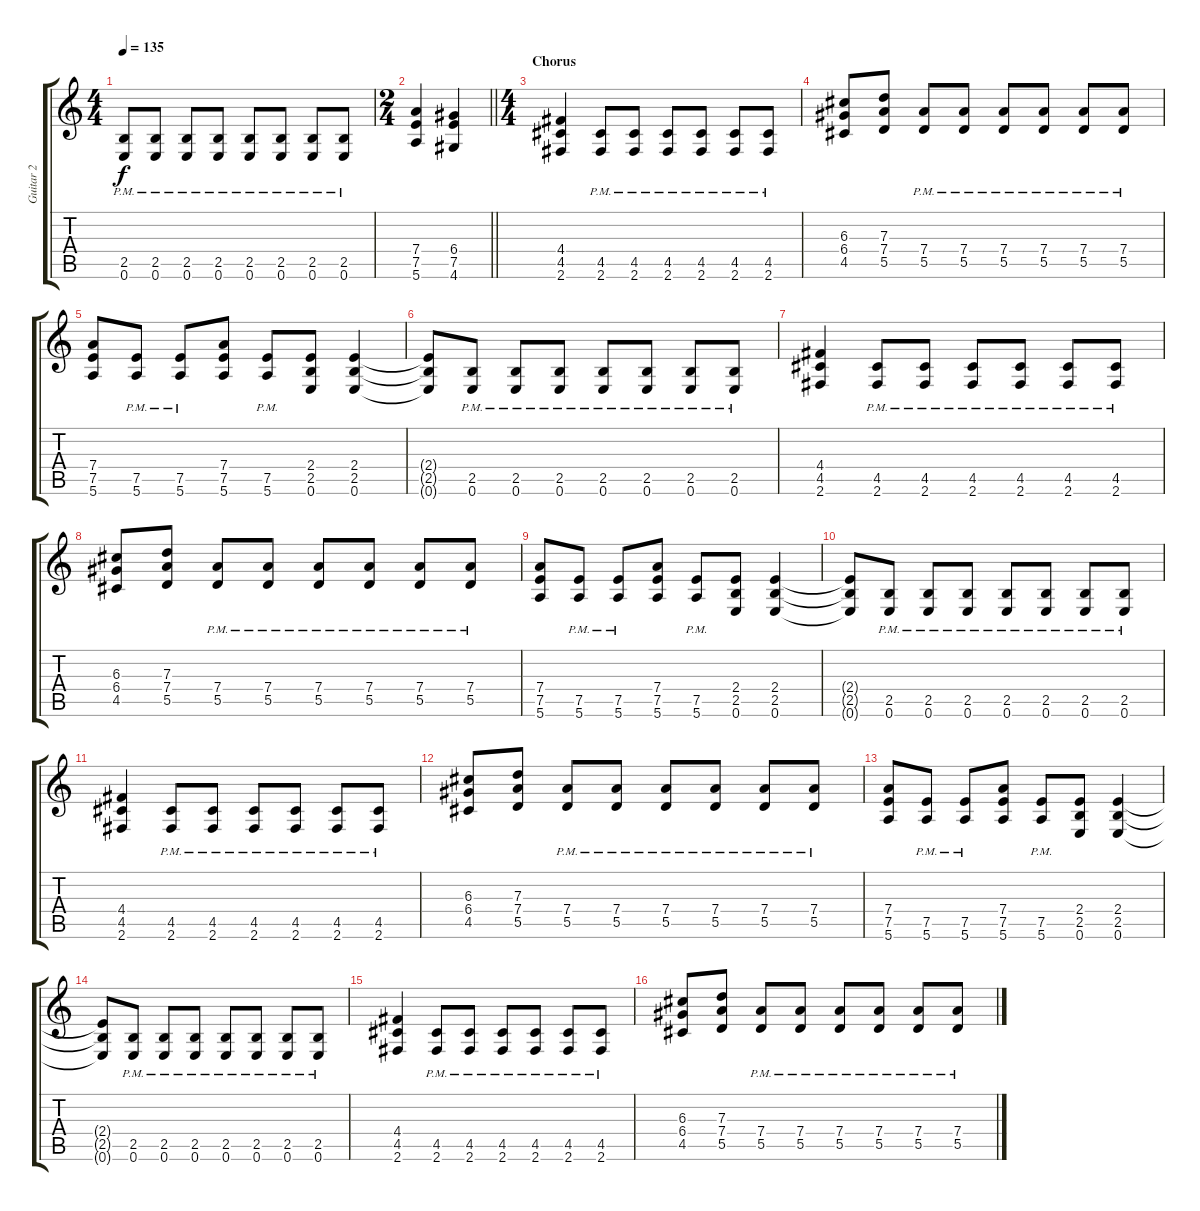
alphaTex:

\track ("Guitar 2" "Guitar 2") {instrument overdrivenguitar}
\staff {score tabs}
\tuning (E4 B3 G3 D3 A2 E2) {hide}
\ts (4 4)
\tempo 135
\clef g2
\ks c
(2.5{pm} 0.6{pm}).8{dy f} (2.5{pm} 0.6{pm}).8 (2.5{pm} 0.6{pm}).8 (2.5{pm} 0.6{pm}).8 (2.5{pm} 0.6{pm}).8 (2.5{pm} 0.6{pm}).8 (2.5{pm} 0.6{pm}).8 (2.5{pm} 0.6{pm}).8 |
\ts (2 4)
\barLineRight lightlight
(7.4 7.5 5.6).4 (6.4 7.5 4.6).4 |
\ts (4 4)
\section ("" "Chorus")
(4.4 4.5 2.6).4 (4.5{pm} 2.6{pm}).8 (4.5{pm} 2.6{pm}).8 (4.5{pm} 2.6{pm}).8 (4.5{pm} 2.6{pm}).8 (4.5{pm} 2.6{pm}).8 (4.5{pm} 2.6{pm}).8 |
(6.3 6.4 4.5).8 (7.3 7.4 5.5).8 (7.4{pm} 5.5{pm}).8 (7.4{pm} 5.5{pm}).8 (7.4{pm} 5.5{pm}).8 (7.4{pm} 5.5{pm}).8 (7.4{pm} 5.5{pm}).8 (7.4{pm} 5.5{pm}).8 |
(7.4 7.5 5.6).8 (7.5{pm} 5.6{pm}).8 (7.5{pm} 5.6{pm}).8 (7.4 7.5 5.6).8 (7.5{pm} 5.6{pm}).8 (2.4 2.5 0.6).8 (2.4 2.5 0.6).4 |
(2.4{t} 2.5{t} 0.6{t}).8 (2.5{pm} 0.6{pm}).8 (2.5{pm} 0.6{pm}).8 (2.5{pm} 0.6{pm}).8 (2.5{pm} 0.6{pm}).8 (2.5{pm} 0.6{pm}).8 (2.5{pm} 0.6{pm}).8 (2.5{pm} 0.6{pm}).8 |
(4.4 4.5 2.6).4 (4.5{pm} 2.6{pm}).8 (4.5{pm} 2.6{pm}).8 (4.5{pm} 2.6{pm}).8 (4.5{pm} 2.6{pm}).8 (4.5{pm} 2.6{pm}).8 (4.5{pm} 2.6{pm}).8 |
(6.3 6.4 4.5).8 (7.3 7.4 5.5).8 (7.4{pm} 5.5{pm}).8 (7.4{pm} 5.5{pm}).8 (7.4{pm} 5.5{pm}).8 (7.4{pm} 5.5{pm}).8 (7.4{pm} 5.5{pm}).8 (7.4{pm} 5.5{pm}).8 |
(7.4 7.5 5.6).8 (7.5{pm} 5.6{pm}).8 (7.5{pm} 5.6{pm}).8 (7.4 7.5 5.6).8 (7.5{pm} 5.6{pm}).8 (2.4 2.5 0.6).8 (2.4 2.5 0.6).4 |
(2.4{t} 2.5{t} 0.6{t}).8 (2.5{pm} 0.6{pm}).8 (2.5{pm} 0.6{pm}).8 (2.5{pm} 0.6{pm}).8 (2.5{pm} 0.6{pm}).8 (2.5{pm} 0.6{pm}).8 (2.5{pm} 0.6{pm}).8 (2.5{pm} 0.6{pm}).8 |
(4.4 4.5 2.6).4 (4.5{pm} 2.6{pm}).8 (4.5{pm} 2.6{pm}).8 (4.5{pm} 2.6{pm}).8 (4.5{pm} 2.6{pm}).8 (4.5{pm} 2.6{pm}).8 (4.5{pm} 2.6{pm}).8 |
(6.3 6.4 4.5).8 (7.3 7.4 5.5).8 (7.4{pm} 5.5{pm}).8 (7.4{pm} 5.5{pm}).8 (7.4{pm} 5.5{pm}).8 (7.4{pm} 5.5{pm}).8 (7.4{pm} 5.5{pm}).8 (7.4{pm} 5.5{pm}).8 |
(7.4 7.5 5.6).8 (7.5{pm} 5.6{pm}).8 (7.5{pm} 5.6{pm}).8 (7.4 7.5 5.6).8 (7.5{pm} 5.6{pm}).8 (2.4 2.5 0.6).8 (2.4 2.5 0.6).4 |
(2.4{t} 2.5{t} 0.6{t}).8 (2.5{pm} 0.6{pm}).8 (2.5{pm} 0.6{pm}).8 (2.5{pm} 0.6{pm}).8 (2.5{pm} 0.6{pm}).8 (2.5{pm} 0.6{pm}).8 (2.5{pm} 0.6{pm}).8 (2.5{pm} 0.6{pm}).8 |
(4.4 4.5 2.6).4 (4.5{pm} 2.6{pm}).8 (4.5{pm} 2.6{pm}).8 (4.5{pm} 2.6{pm}).8 (4.5{pm} 2.6{pm}).8 (4.5{pm} 2.6{pm}).8 (4.5{pm} 2.6{pm}).8 |
(6.3 6.4 4.5).8 (7.3 7.4 5.5).8 (7.4{pm} 5.5{pm}).8 (7.4{pm} 5.5{pm}).8 (7.4{pm} 5.5{pm}).8 (7.4{pm} 5.5{pm}).8 (7.4{pm} 5.5{pm}).8 (7.4{pm} 5.5{pm}).8
